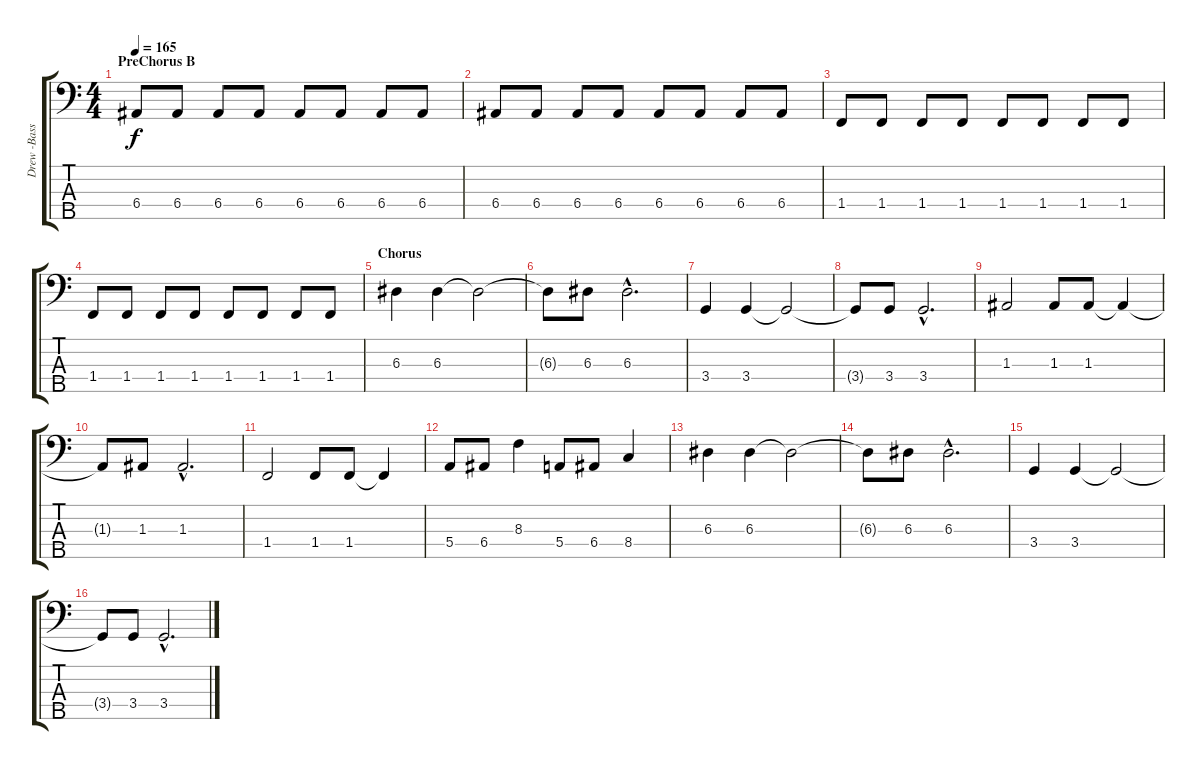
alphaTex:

\track ("Drew -Bass" "Drew -Bass") {instrument electricbassfinger}
\staff {score tabs}
\tuning (G2 D2 A1 E1 B0) {hide}
\ts (4 4)
\section ("" "PreChorus B")
\tempo 165
\clef f4
\ks c
6.4.8{dy f} 6.4.8 6.4.8 6.4.8 6.4.8 6.4.8 6.4.8 6.4.8 |
6.4.8 6.4.8 6.4.8 6.4.8 6.4.8 6.4.8 6.4.8 6.4.8 |
1.4.8 1.4.8 1.4.8 1.4.8 1.4.8 1.4.8 1.4.8 1.4.8 |
1.4.8 1.4.8 1.4.8 1.4.8 1.4.8 1.4.8 1.4.8 1.4.8 |
\section ("" "Chorus")
6.3.4 6.3.4 6.3{t}.2 |
6.3{t}.8 6.3.8 6.3{hac}.2{d} |
3.4.4 3.4.4 3.4{t}.2 |
3.4{t}.8 3.4.8 3.4{hac}.2{d} |
1.3.2 1.3.8 1.3.8 1.3{t}.4 |
1.3{t}.8 1.3.8 1.3{hac}.2{d} |
1.4.2 1.4.8 1.4.8 1.4{t}.4 |
5.4.8 6.4.8 8.3.4 5.4.8 6.4.8 8.4.4 |
6.3.4 6.3.4 6.3{t}.2 |
6.3{t}.8 6.3.8 6.3{hac}.2{d} |
3.4.4 3.4.4 3.4{t}.2 |
3.4{t}.8 3.4.8 3.4{hac}.2{d}
